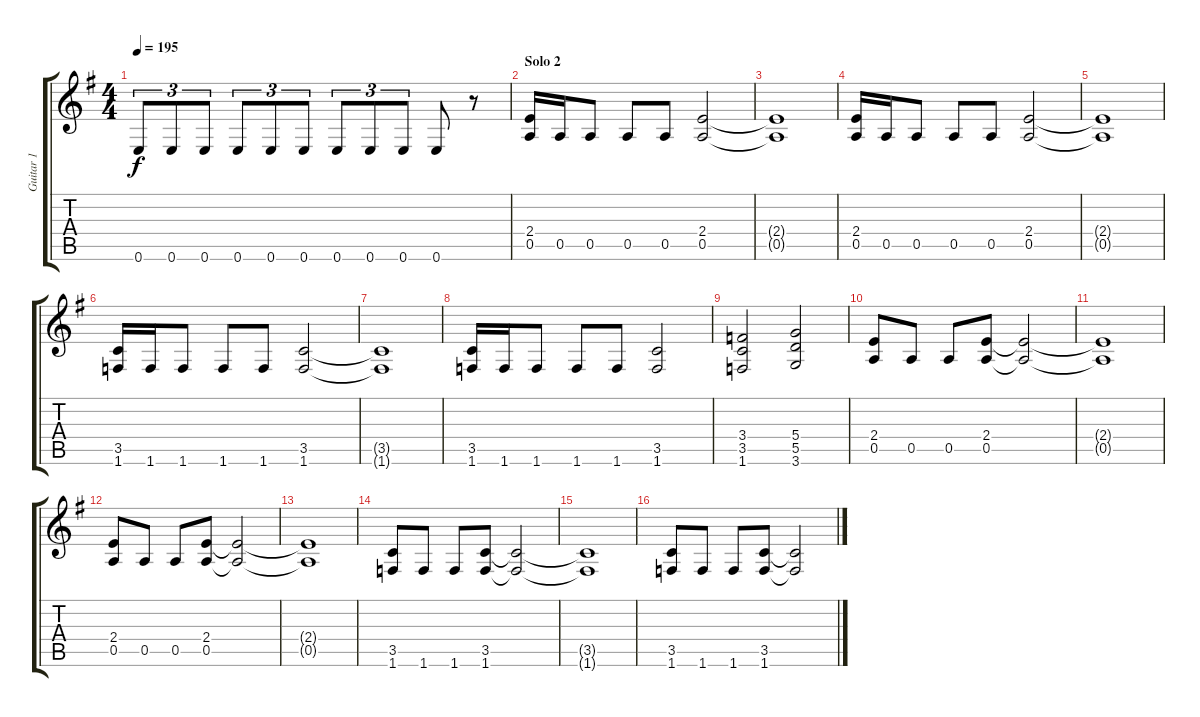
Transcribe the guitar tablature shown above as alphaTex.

\track ("Guitar 1" "Guitar 1") {instrument overdrivenguitar}
\staff {score tabs}
\tuning (E4 B3 G3 D3 A2 E2) {hide}
\ts (4 4)
\tempo 195
\clef g2
\ks eminor
0.6.8{tu (3 2) dy f} 0.6.8{tu (3 2)} 0.6.8{tu (3 2)} 0.6.8{tu (3 2)} 0.6.8{tu (3 2)} 0.6.8{tu (3 2)} 0.6.8{tu (3 2)} 0.6.8{tu (3 2)} 0.6.8{tu (3 2)} 0.6.8 r.8 |
\section ("" "Solo 2")
(2.4 0.5).16 0.5.16 0.5.8 0.5.8 0.5.8 (2.4 0.5).2 |
(2.4{t} 0.5{t}).1 |
(2.4 0.5).16 0.5.16 0.5.8 0.5.8 0.5.8 (2.4 0.5).2 |
(2.4{t} 0.5{t}).1 |
(3.5 1.6).16 1.6.16 1.6.8 1.6.8 1.6.8 (3.5 1.6).2 |
(3.5{t} 1.6{t}).1 |
(3.5 1.6).16 1.6.16 1.6.8 1.6.8 1.6.8 (3.5 1.6).2 |
(3.4 3.5 1.6).2 (5.4 5.5 3.6).2 |
\section ("" "")
(2.4 0.5).8 0.5.8 0.5.8 (2.4 0.5).8 (2.4{t} 0.5{t}).2 |
(2.4{t} 0.5{t}).1 |
(2.4 0.5).8 0.5.8 0.5.8 (2.4 0.5).8 (2.4{t} 0.5{t}).2 |
(2.4{t} 0.5{t}).1 |
(3.5 1.6).8 1.6.8 1.6.8 (3.5 1.6).8 (3.5{t} 1.6{t}).2 |
(3.5{t} 1.6{t}).1 |
(3.5 1.6).8 1.6.8 1.6.8 (3.5 1.6).8 (3.5{t} 1.6{t}).2
